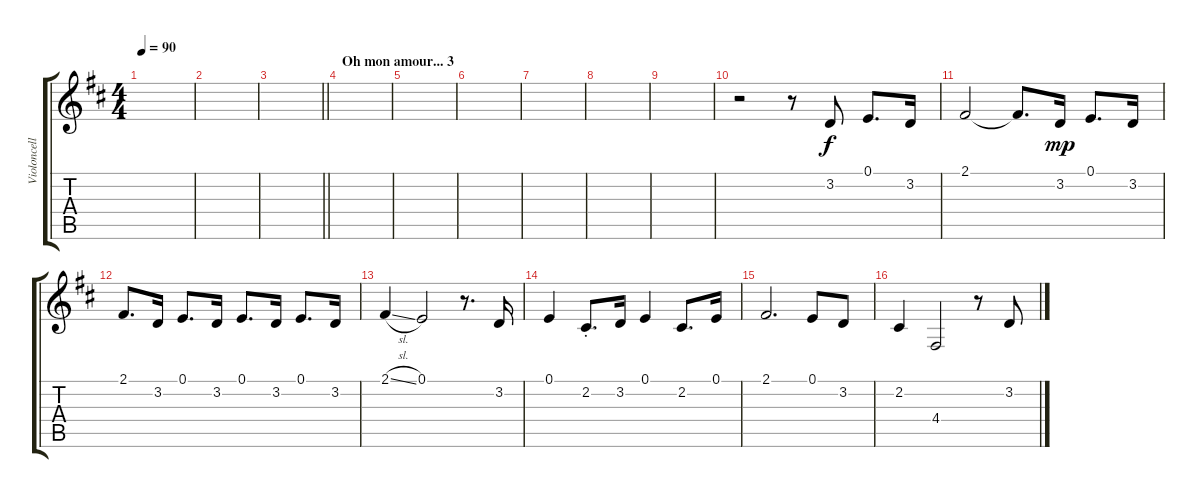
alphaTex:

\track ("Violoncelle" "Violoncell") {instrument cello}
\staff {score tabs}
\tuning (E4 B3 G3 D3 A2 E2) {hide}
\ts (4 4)
\tempo 90
\clef g2
\ks bminor
|
|
\barLineRight lightlight
|
\section ("" "Oh mon amour... 3")
|
|
|
|
|
|
r.2 r.8 3.2.8 0.1.8{d} 3.2.16 |
2.1.2 2.1{t}.8{d dy f} 3.2.16{dy mp} 0.1.8{d} 3.2.16 |
2.1.8{d} 3.2.16 0.1.8{d} 3.2.16 0.1.8{d} 3.2.16 0.1.8{d} 3.2.16 |
2.1{sl}.4 0.1.2 r.8{d} 3.2.16 |
0.1.4 2.2{st}.8{d} 3.2.16 0.1.4 2.2.8{d} 0.1.16 |
2.1.2{d} 0.1.8 3.2.8 |
2.2.4 4.4.2 r.8 3.2.8
